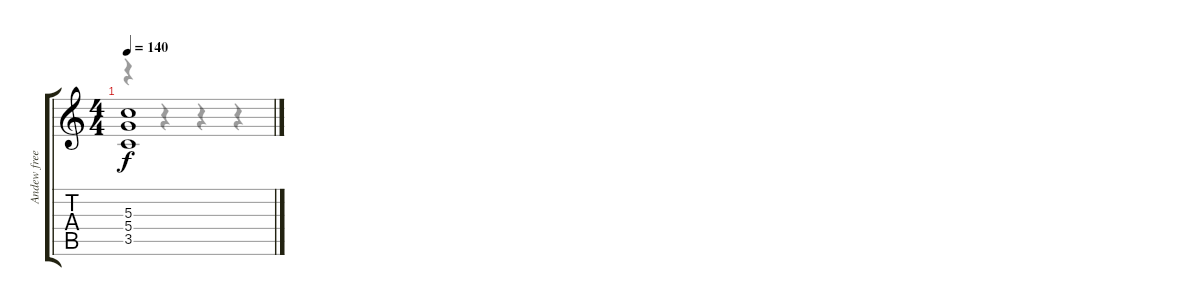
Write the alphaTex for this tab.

\track ("Andew freeman " "Andew free") {instrument distortionguitar}
\staff {score tabs}
\tuning (E4 B3 G3 D3 A2 E2) {hide}
\voice
\ts (4 4)
\tempo 140
\clef g2
\ks c
(5.3{t} 5.4{t} 3.5{t}).1{dy f}
\voice
\clef g2
\ottava regular
\simile none
\ks c
r.4{dy f} r.4 r.4 r.4
